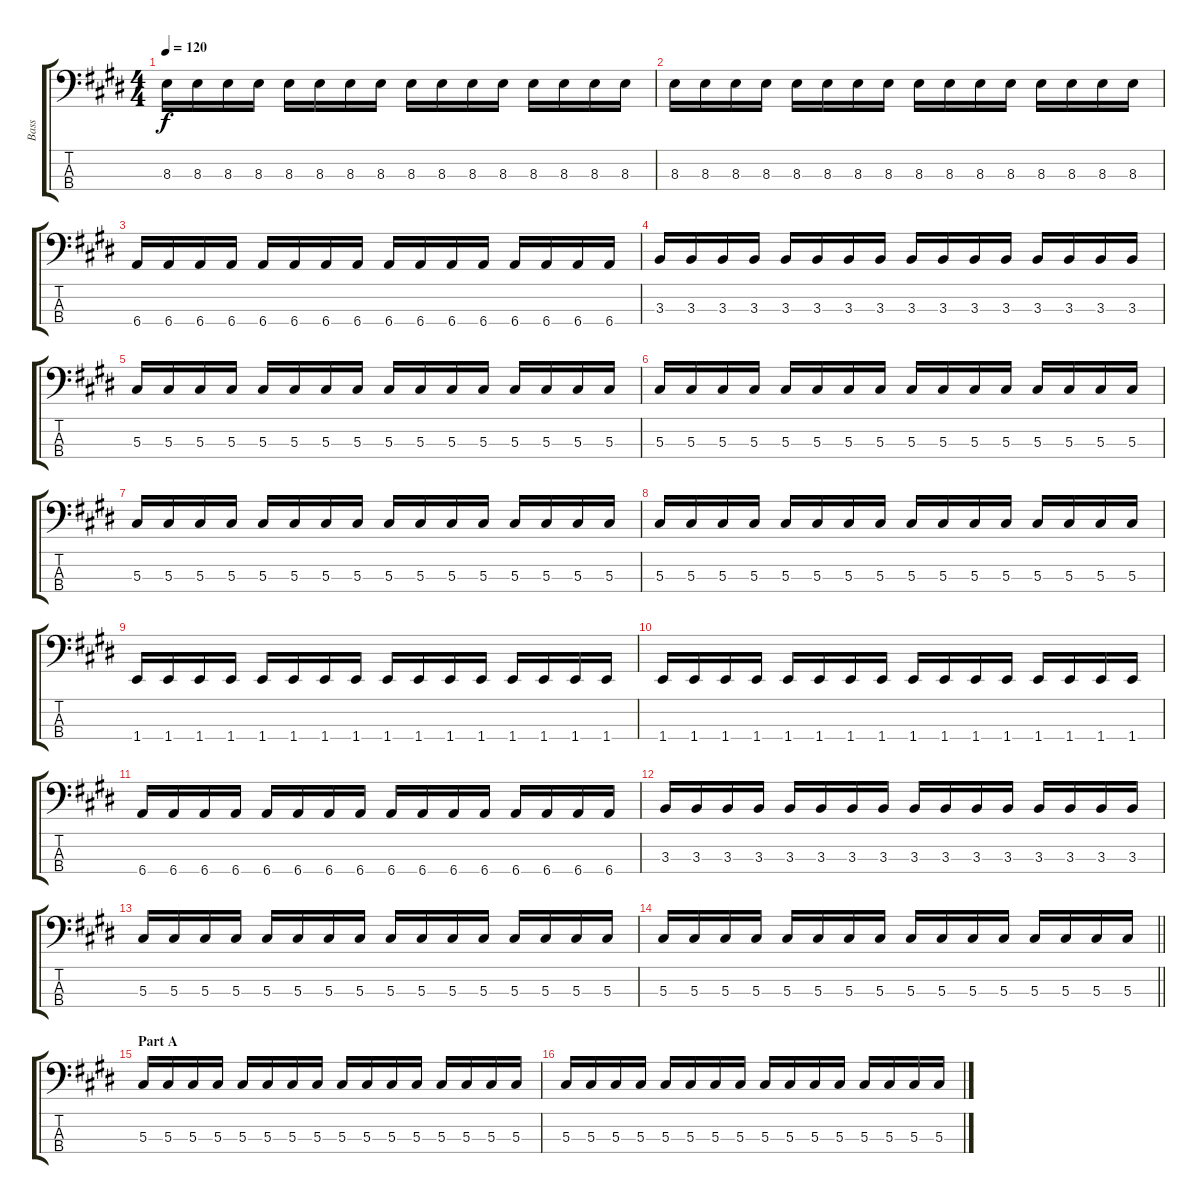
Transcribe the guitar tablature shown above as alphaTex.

\track ("Bass" "Bass") {instrument electricbasspick}
\staff {score tabs}
\tuning (Gb2 Db2 Ab1 Eb1) {hide}
\ts (4 4)
\tempo 120
\clef f4
\ks e
8.3.16{dy f} 8.3.16 8.3.16 8.3.16 8.3.16 8.3.16 8.3.16 8.3.16 8.3.16 8.3.16 8.3.16 8.3.16 8.3.16 8.3.16 8.3.16 8.3.16 |
8.3.16 8.3.16 8.3.16 8.3.16 8.3.16 8.3.16 8.3.16 8.3.16 8.3.16 8.3.16 8.3.16 8.3.16 8.3.16 8.3.16 8.3.16 8.3.16 |
6.4.16 6.4.16 6.4.16 6.4.16 6.4.16 6.4.16 6.4.16 6.4.16 6.4.16 6.4.16 6.4.16 6.4.16 6.4.16 6.4.16 6.4.16 6.4.16 |
3.3.16 3.3.16 3.3.16 3.3.16 3.3.16 3.3.16 3.3.16 3.3.16 3.3.16 3.3.16 3.3.16 3.3.16 3.3.16 3.3.16 3.3.16 3.3.16 |
5.3.16 5.3.16 5.3.16 5.3.16 5.3.16 5.3.16 5.3.16 5.3.16 5.3.16 5.3.16 5.3.16 5.3.16 5.3.16 5.3.16 5.3.16 5.3.16 |
5.3.16 5.3.16 5.3.16 5.3.16 5.3.16 5.3.16 5.3.16 5.3.16 5.3.16 5.3.16 5.3.16 5.3.16 5.3.16 5.3.16 5.3.16 5.3.16 |
5.3.16 5.3.16 5.3.16 5.3.16 5.3.16 5.3.16 5.3.16 5.3.16 5.3.16 5.3.16 5.3.16 5.3.16 5.3.16 5.3.16 5.3.16 5.3.16 |
5.3.16 5.3.16 5.3.16 5.3.16 5.3.16 5.3.16 5.3.16 5.3.16 5.3.16 5.3.16 5.3.16 5.3.16 5.3.16 5.3.16 5.3.16 5.3.16 |
1.4.16 1.4.16 1.4.16 1.4.16 1.4.16 1.4.16 1.4.16 1.4.16 1.4.16 1.4.16 1.4.16 1.4.16 1.4.16 1.4.16 1.4.16 1.4.16 |
1.4.16 1.4.16 1.4.16 1.4.16 1.4.16 1.4.16 1.4.16 1.4.16 1.4.16 1.4.16 1.4.16 1.4.16 1.4.16 1.4.16 1.4.16 1.4.16 |
6.4.16 6.4.16 6.4.16 6.4.16 6.4.16 6.4.16 6.4.16 6.4.16 6.4.16 6.4.16 6.4.16 6.4.16 6.4.16 6.4.16 6.4.16 6.4.16 |
3.3.16 3.3.16 3.3.16 3.3.16 3.3.16 3.3.16 3.3.16 3.3.16 3.3.16 3.3.16 3.3.16 3.3.16 3.3.16 3.3.16 3.3.16 3.3.16 |
5.3.16 5.3.16 5.3.16 5.3.16 5.3.16 5.3.16 5.3.16 5.3.16 5.3.16 5.3.16 5.3.16 5.3.16 5.3.16 5.3.16 5.3.16 5.3.16 |
\barLineRight lightlight
5.3.16 5.3.16 5.3.16 5.3.16 5.3.16 5.3.16 5.3.16 5.3.16 5.3.16 5.3.16 5.3.16 5.3.16 5.3.16 5.3.16 5.3.16 5.3.16 |
\section ("" "Part A")
5.3.16 5.3.16 5.3.16 5.3.16 5.3.16 5.3.16 5.3.16 5.3.16 5.3.16 5.3.16 5.3.16 5.3.16 5.3.16 5.3.16 5.3.16 5.3.16 |
5.3.16 5.3.16 5.3.16 5.3.16 5.3.16 5.3.16 5.3.16 5.3.16 5.3.16 5.3.16 5.3.16 5.3.16 5.3.16 5.3.16 5.3.16 5.3.16
